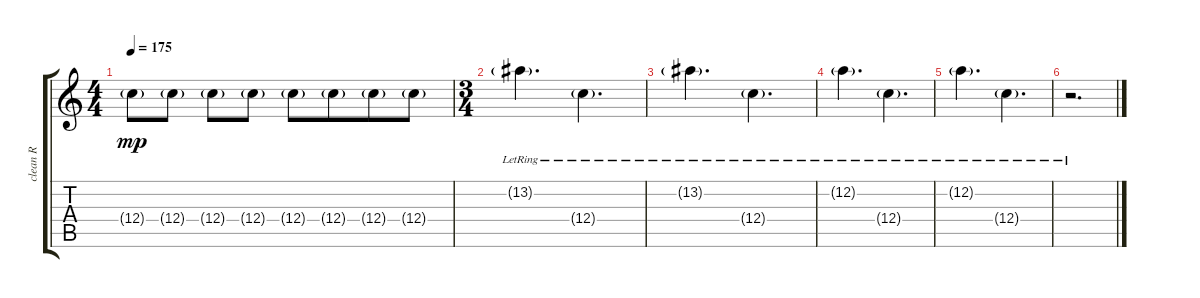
\track ("clean R" "clean R") {instrument electricguitarjazz}
\staff {score tabs}
\tuning (D4 A3 F3 C3 G2 C2) {hide}
\ts (4 4)
\tempo 175
\clef g2
\ks c
12.4{g}.8{dy mp beam merge} 12.4{g}.8 12.4{g}.8 12.4{g}.8 12.4{g}.8 12.4{g}.8{beam merge} 12.4{g}.8 12.4{g}.8 |
\ts (3 4)
13.2{g lr}.4{d} 12.4{g lr}.4{d} |
13.2{g lr}.4{d} 12.4{g lr}.4{d} |
12.2{g lr}.4{d} 12.4{g lr}.4{d} |
12.2{g lr}.4{d} 12.4{g lr}.4{d} |
r.2{d}
